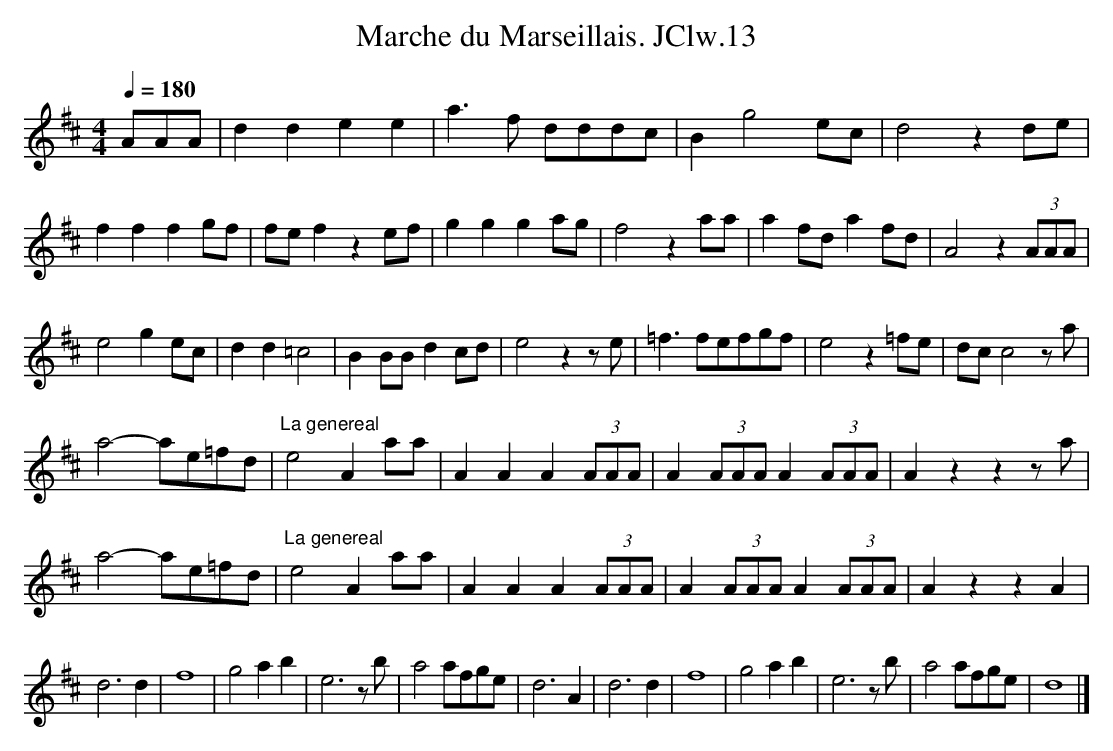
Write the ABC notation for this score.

X:1
T:Marche du Marseillais. JClw.13
M:4/4
L:1/8
Q:1/4=180
K:D major
AAA|d2d2e2e2|a3f dddc|B2g4ec|d4z2de|!
f2f2f2 gf|fef2z2ef|g2g2g2ag|f4z2aa|a2fd a2fd|A4z2(3AAA|!
e4g2ec|d2d2=c4|B2BBd2cd|e4z2ze|=f3fefgf|e4z2=fe|dcc4za|!
a4-ae=fd|"La genereal"e4A2aa|A2A2A2(3AAA|A2(3AAA A2(3AAA|A2z2z2za|!
a4-ae=fd|"La genereal"e4A2aa|A2A2A2(3AAA|A2(3AAA A2(3AAA|A2z2z2A2|!
d6d2|f8|g4a2b2|e6zb|a4 afge|d6A2|d6d2|f8|g4a2b2|e6zb|a4 afge|d8|]
